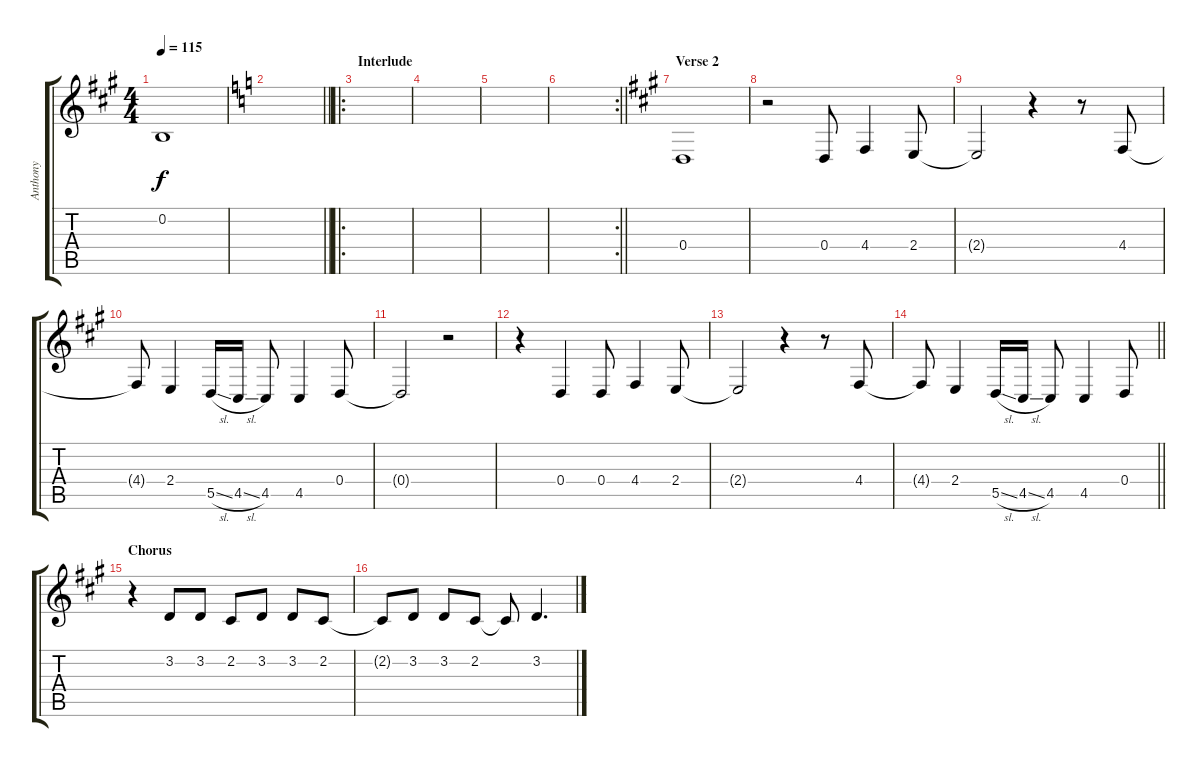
\track ("Anthony " "Anthony ") {instrument clarinet}
\staff {score tabs}
\tuning (E4 B3 G3 D3 A2 E2) {hide}
\ts (4 4)
\tempo 115
\clef g2
\ks a
0.2{t}.1{dy f} |
\barLineRight lightlight
\ks c
|
\ro
\section ("" "Interlude")
|
|
|
\rc 2
\barLineRight lightlight
|
\section ("" "Verse 2")
\ks a
0.4.1 |
r.2 0.4.8 4.4.4 2.4.8 |
2.4{t}.2 r.4 r.8 4.4.8 |
4.4{t}.8 2.4.4 5.5{sl}.16 4.5{sl}.16 4.5.8 4.5.4 0.4.8 |
0.4{t}.2 r.2 |
r.4 0.4.4 0.4.8 4.4.4 2.4.8 |
2.4{t}.2 r.4 r.8 4.4.8 |
\barLineRight lightlight
4.4{t}.8 2.4.4 5.5{sl}.16 4.5{sl}.16 4.5.8 4.5.4 0.4.8 |
\section ("" "Chorus")
r.4 3.2.8 3.2.8 2.2.8 3.2.8 3.2.8 2.2.8 |
2.2{t}.8 3.2.8 3.2.8 2.2.8 2.2{t}.8 3.2.4{d}
